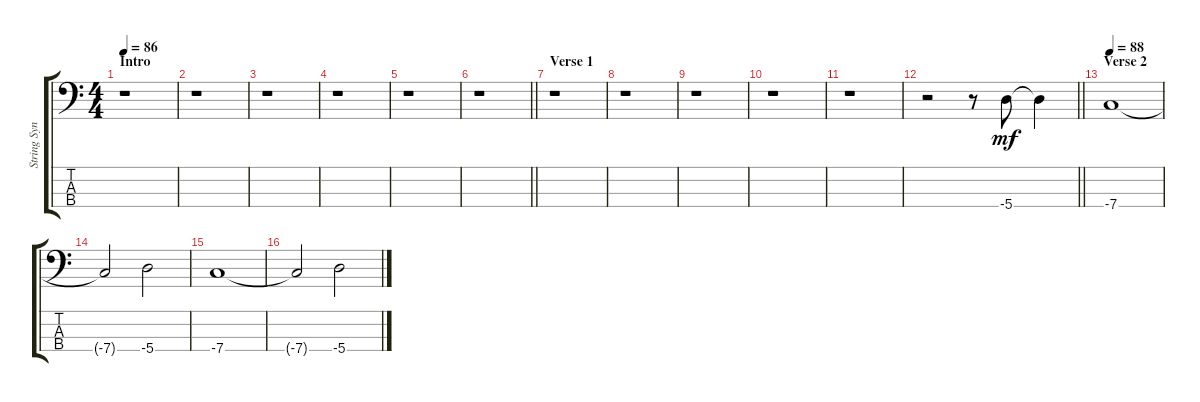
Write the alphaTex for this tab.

\track ("String Synthesizer" "String Syn") {instrument stringensemble2}
\staff {score tabs}
\tuning (E5 A4 D4 G3) {hide}
\ts (4 4)
\section ("" "Intro")
\tempo 86
\clef f4
\ks c
r.1{dy mf instrument stringensemble2} |
r.1 |
r.1 |
r.1 |
r.1 |
\barLineRight lightlight
r.1 |
\section ("" "Verse 1")
r.1 |
r.1 |
r.1 |
r.1 |
r.1 |
\barLineRight lightlight
r.2 r.8 -5.4.8 -5.4{t}.4 |
\section ("" "Verse 2")
\tempo 88
-7.4.1 |
-7.4{t}.2 -5.4.2 |
-7.4.1 |
-7.4{t}.2 -5.4.2
